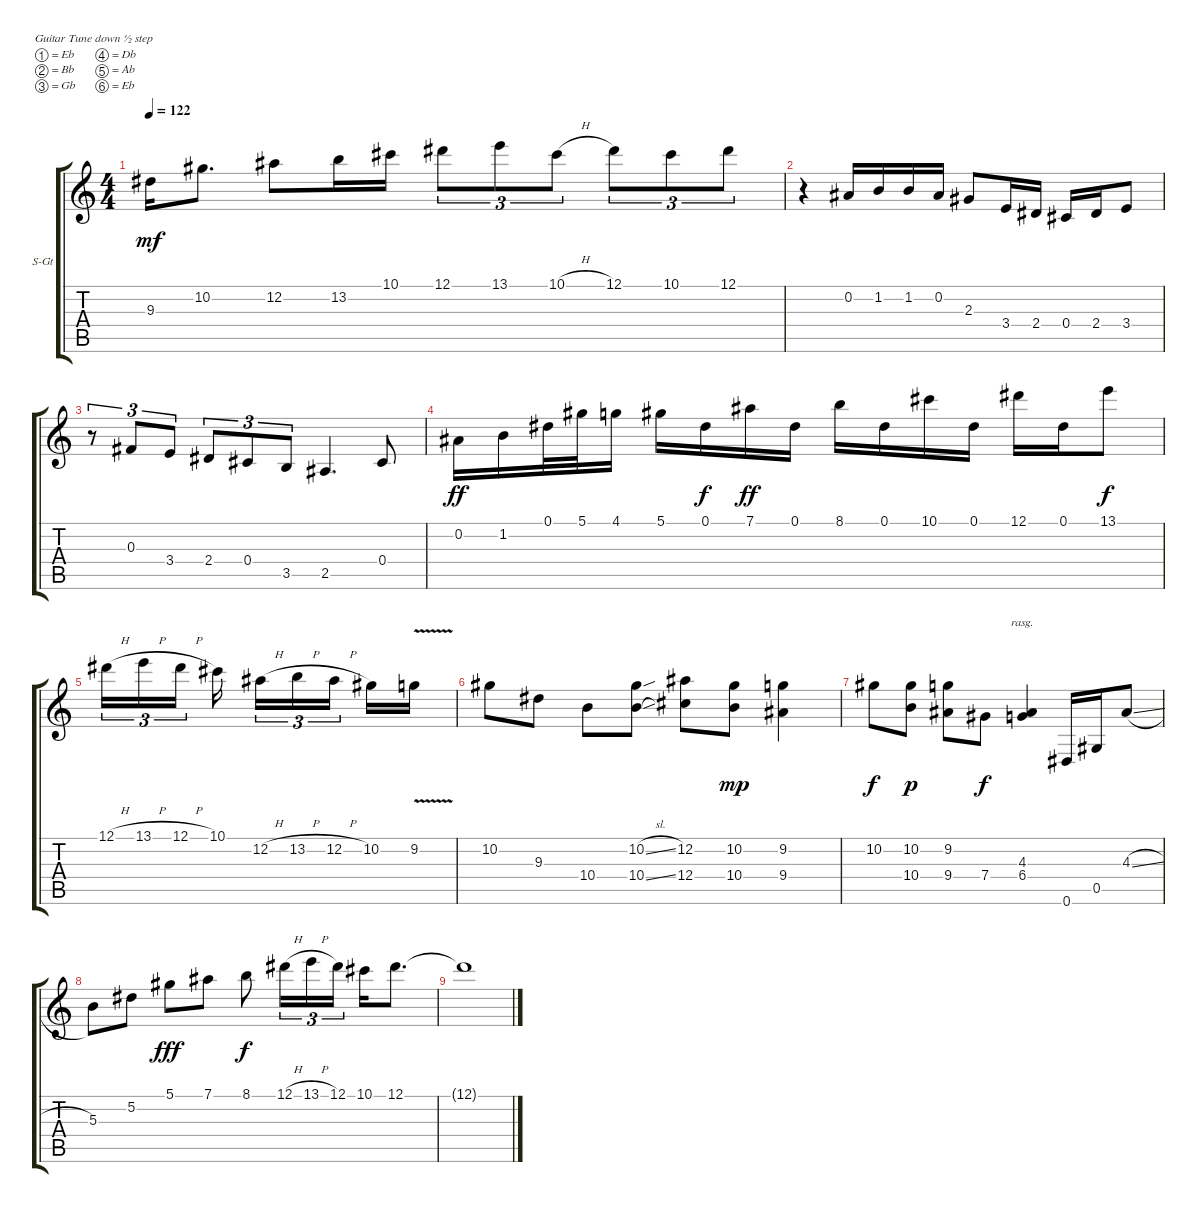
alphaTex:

\bracketExtendMode groupsimilarinstruments
\firstSystemTrackNameOrientation horizontal
\otherSystemsTrackNameOrientation horizontal
\track ("Acoustic Guitar" "S-Gt") {instrument acousticguitarsteel}
\staff {score tabs}
\tuning (Eb4 Bb3 Gb3 Db3 Ab2 Eb2)
\ts (4 4)
\tempo 122
\clef g2
\ks c
9.3.16{dy mf} 10.2.8{d} 12.2.8 13.2.16 10.1.16 12.1.8{tu (3 2)} 13.1.8{tu (3 2)} 10.1{h}.8{tu (3 2)} 12.1.8{tu (3 2)} 10.1.8{tu (3 2)} 12.1.8{tu (3 2)} |
r.4 0.2.16 1.2.16 1.2.16 0.2.16 2.3.8 3.4.16 2.4.16 0.4.16 2.4.16 3.4.8 |
r.8{tu (3 2)} 0.3.8{tu (3 2)} 3.4.8{tu (3 2)} 2.4.8{tu (3 2)} 0.4.8{tu (3 2)} 3.5.8{tu (3 2)} 2.5.4{d} 0.4.8 |
0.2.16{dy ff} 1.2.16 0.1.32 5.1.32 4.1.16 5.1.16 0.1.16{dy f} 7.1.16{dy ff} 0.1.16 8.1.16 0.1.16 10.1.16 0.1.16 12.1.16 0.1.16 13.1.8{dy f} |
12.1{h}.16{tu (3 2)} 13.1{h}.16{tu (3 2)} 12.1{h}.16{tu (3 2)} 10.1.16 12.2{h}.16{tu (3 2)} 13.2{h}.16{tu (3 2)} 12.2{h}.16{tu (3 2)} 10.2.16 9.2{v}.16 |
10.2.8 9.3.8 10.4.8 (10.2{sl} 10.4{sl}).8 (12.2 12.4).8 (10.2 10.4).8{dy mp} (9.2 9.4).4 |
10.2.8{dy f} (10.2 10.4).8{dy p} (9.2 9.4).8 7.4.8{dy f} (4.3 6.4).4{rasg amianapaest} 0.6.16 0.5.16 4.3{sl}.8 |
5.3.8 5.2.8 5.1.8{dy fff} 7.1.8 8.1.8{dy f} 12.1{h}.16{tu (3 2)} 13.1{h}.16{tu (3 2)} 12.1.16{tu (3 2)} 10.1.16 12.1.8{d} |
12.1{t}.1
